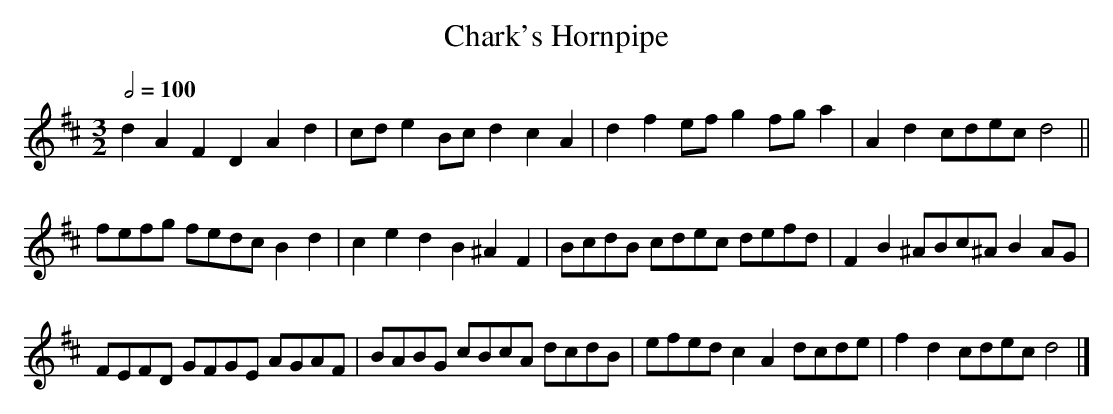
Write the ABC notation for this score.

X:1
T:Chark's Hornpipe
M:3/2
L:1/8
Q:1/2=100
K:D
d2A2F2D2A2d2|cde2Bcd2c2A2|d2f2efg2fga2|A2d2cdecd4||
fefg fedc B2d2|c2e2d2B2^A2F2|BcdB cdec defd|F2B2^ABc^AB2AG|
FEFD GFGE AGAF|BABG cBcA dcdB|efedc2A2dcde|f2d2cdecd4|]
